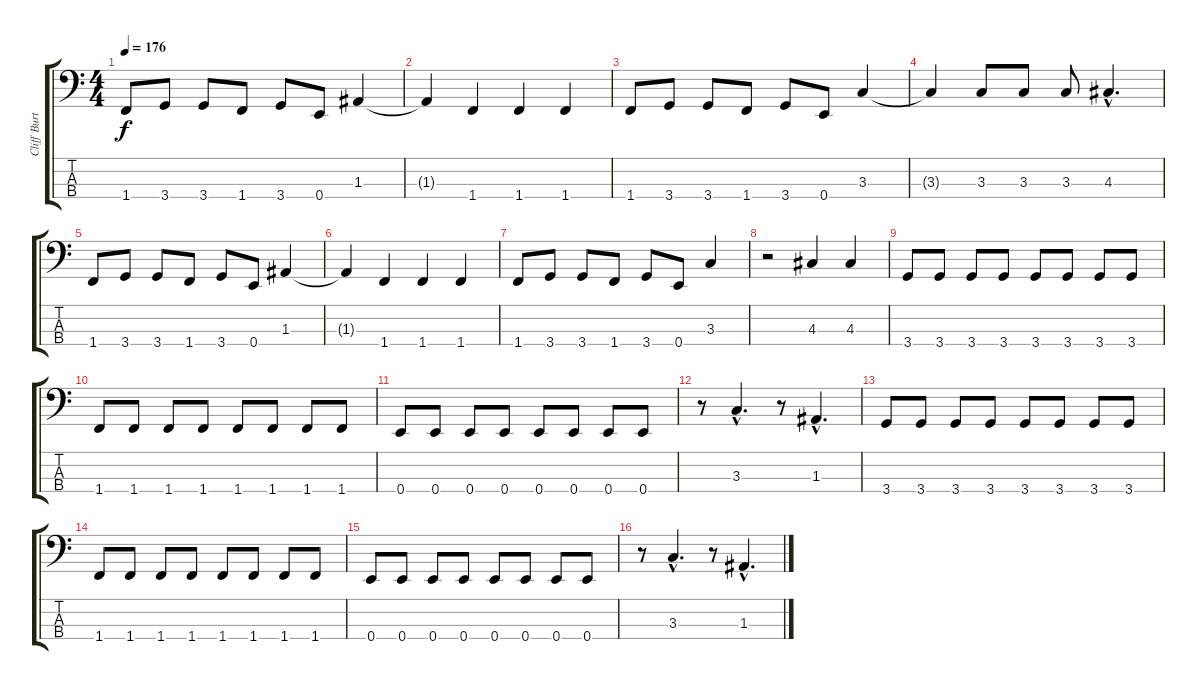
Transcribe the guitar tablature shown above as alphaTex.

\track ("Cliff Burton" "Cliff Burt") {instrument electricbasspick}
\staff {score tabs}
\tuning (G2 D2 A1 E1) {hide}
\ts (4 4)
\tempo 176
\clef f4
\ks c
1.4.8{dy f} 3.4.8 3.4.8 1.4.8 3.4.8 0.4.8 1.3.4 |
1.3{t}.4 1.4.4 1.4.4 1.4.4 |
1.4.8 3.4.8 3.4.8 1.4.8 3.4.8 0.4.8 3.3.4 |
3.3{t}.4 3.3.8 3.3.8 3.3.8 4.3{hac}.4{d} |
1.4.8 3.4.8 3.4.8 1.4.8 3.4.8 0.4.8 1.3.4 |
1.3{t}.4 1.4.4 1.4.4 1.4.4 |
1.4.8 3.4.8 3.4.8 1.4.8 3.4.8 0.4.8 3.3.4 |
r.2 4.3.4 4.3.4 |
3.4.8 3.4.8 3.4.8 3.4.8 3.4.8 3.4.8 3.4.8 3.4.8 |
1.4.8 1.4.8 1.4.8 1.4.8 1.4.8 1.4.8 1.4.8 1.4.8 |
0.4.8 0.4.8 0.4.8 0.4.8 0.4.8 0.4.8 0.4.8 0.4.8 |
r.8 3.3{hac}.4{d} r.8 1.3{hac}.4{d} |
3.4.8 3.4.8 3.4.8 3.4.8 3.4.8 3.4.8 3.4.8 3.4.8 |
1.4.8 1.4.8 1.4.8 1.4.8 1.4.8 1.4.8 1.4.8 1.4.8 |
0.4.8 0.4.8 0.4.8 0.4.8 0.4.8 0.4.8 0.4.8 0.4.8 |
r.8 3.3{hac}.4{d} r.8 1.3{hac}.4{d}
